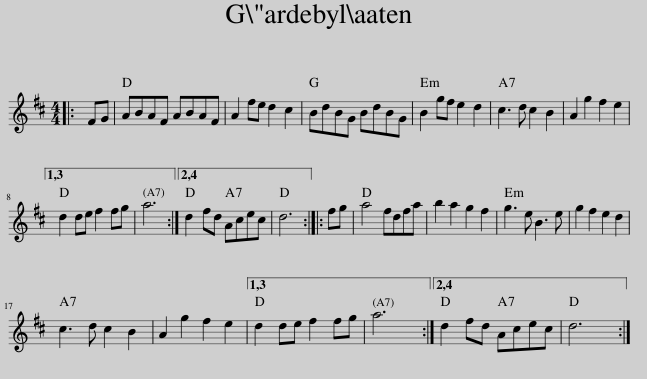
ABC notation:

X:1
L:1/8
M:4/4
I:linebreak $
K:D
V:1 treble
V:1
|: FG | ABAF ABAF | A2 fe d2 c2 | BdBG BdBG | B2 gf e2 d2 | %5
 c3 d c2 B2 | A2 g2 f2 e2 |1,3$ d2 de f2 fg | a6 :|2,4 d2 fd Acec | %10
 d6 :: fg | a4 fdfa | b2 a2 g2 f2 | g3 e B3 e | %15
 g2 f2 e2 d2 |$ c3 d c2 B2 | A2 g2 f2 e2 |1,3 d2 de f2 fg | a6 :|2,4 %20
 d2 fd Acec | d6 :| %22
